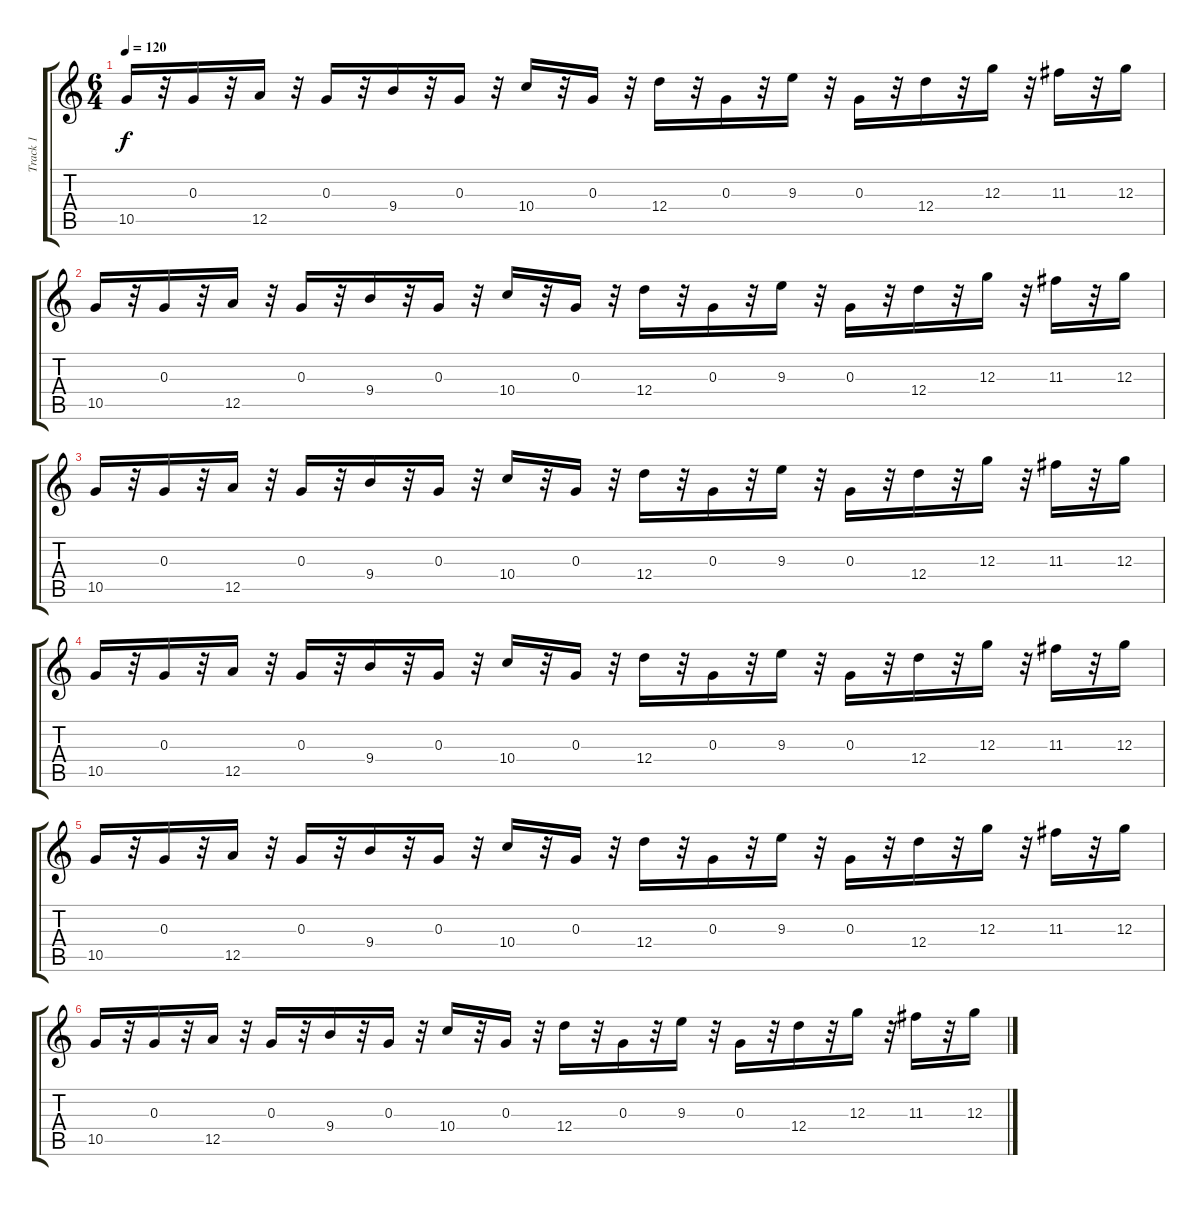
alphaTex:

\track ("Track 1" "Track 1") {instrument electricbasspick}
\staff {score tabs}
\tuning (E4 B3 G3 D3 A2 E2) {hide}
\ts (6 4)
\tempo 120
\clef g2
\ks c
10.5.16{dy f} r.32 0.3.16 r.32 12.5.16 r.32 0.3.16 r.32 9.4.16 r.32 0.3.16 r.32 10.4.16 r.32 0.3.16 r.32 12.4.16 r.32 0.3.16 r.32 9.3.16 r.32 0.3.16 r.32 12.4.16 r.32 12.3.16 r.32 11.3.16 r.32 12.3.16 |
10.5.16 r.32 0.3.16 r.32 12.5.16 r.32 0.3.16 r.32 9.4.16 r.32 0.3.16 r.32 10.4.16 r.32 0.3.16 r.32 12.4.16 r.32 0.3.16 r.32 9.3.16 r.32 0.3.16 r.32 12.4.16 r.32 12.3.16 r.32 11.3.16 r.32 12.3.16 |
10.5.16 r.32 0.3.16 r.32 12.5.16 r.32 0.3.16 r.32 9.4.16 r.32 0.3.16 r.32 10.4.16 r.32 0.3.16 r.32 12.4.16 r.32 0.3.16 r.32 9.3.16 r.32 0.3.16 r.32 12.4.16 r.32 12.3.16 r.32 11.3.16 r.32 12.3.16 |
10.5.16 r.32 0.3.16 r.32 12.5.16 r.32 0.3.16 r.32 9.4.16 r.32 0.3.16 r.32 10.4.16 r.32 0.3.16 r.32 12.4.16 r.32 0.3.16 r.32 9.3.16 r.32 0.3.16 r.32 12.4.16 r.32 12.3.16 r.32 11.3.16 r.32 12.3.16 |
10.5.16 r.32 0.3.16 r.32 12.5.16 r.32 0.3.16 r.32 9.4.16 r.32 0.3.16 r.32 10.4.16 r.32 0.3.16 r.32 12.4.16 r.32 0.3.16 r.32 9.3.16 r.32 0.3.16 r.32 12.4.16 r.32 12.3.16 r.32 11.3.16 r.32 12.3.16 |
10.5.16 r.32 0.3.16 r.32 12.5.16 r.32 0.3.16 r.32 9.4.16 r.32 0.3.16 r.32 10.4.16 r.32 0.3.16 r.32 12.4.16 r.32 0.3.16 r.32 9.3.16 r.32 0.3.16 r.32 12.4.16 r.32 12.3.16 r.32 11.3.16 r.32 12.3.16
